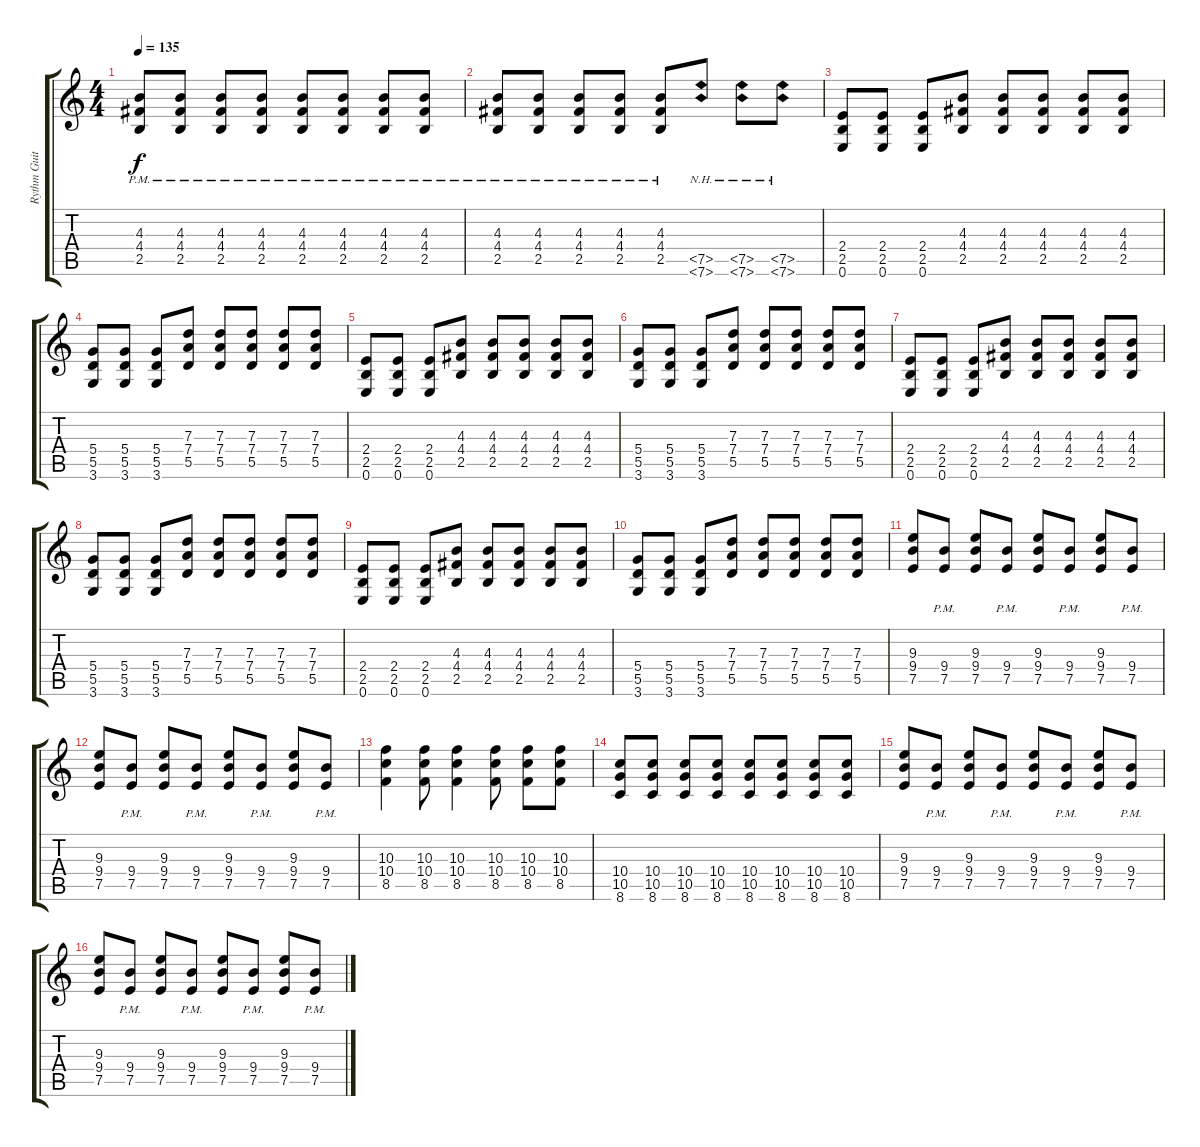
\track ("Rythm Guitar" "Rythm Guit") {instrument electricguitarmuted}
\staff {score tabs}
\tuning (E4 B3 G3 D3 A2 E2) {hide}
\ts (4 4)
\tempo 135
\clef g2
\ks c
(4.3{pm} 4.4{pm} 2.5{pm}).8{dy f} (4.3{pm} 4.4{pm} 2.5{pm}).8 (4.3{pm} 4.4{pm} 2.5{pm}).8 (4.3{pm} 4.4{pm} 2.5{pm}).8 (4.3{pm} 4.4{pm} 2.5{pm}).8 (4.3{pm} 4.4{pm} 2.5{pm}).8 (4.3{pm} 4.4{pm} 2.5{pm}).8 (4.3{pm} 4.4{pm} 2.5{pm}).8 |
(4.3{pm} 4.4{pm} 2.5{pm}).8 (4.3{pm} 4.4{pm} 2.5{pm}).8 (4.3{pm} 4.4{pm} 2.5{pm}).8 (4.3{pm} 4.4{pm} 2.5{pm}).8 (4.3{pm} 4.4{pm} 2.5{pm}).8 (7.5{nh} 7.6{nh}).8{instrument distortionguitar} (7.5{nh} 7.6{nh}).8 (7.5{nh} 7.6{nh}).8 |
(2.4 2.5 0.6).8 (2.4 2.5 0.6).8 (2.4 2.5 0.6).8 (4.3 4.4 2.5).8 (4.3 4.4 2.5).8 (4.3 4.4 2.5).8 (4.3 4.4 2.5).8 (4.3 4.4 2.5).8 |
(5.4 5.5 3.6).8 (5.4 5.5 3.6).8 (5.4 5.5 3.6).8 (7.3 7.4 5.5).8 (7.3 7.4 5.5).8 (7.3 7.4 5.5).8 (7.3 7.4 5.5).8 (7.3 7.4 5.5).8 |
(2.4 2.5 0.6).8 (2.4 2.5 0.6).8 (2.4 2.5 0.6).8 (4.3 4.4 2.5).8 (4.3 4.4 2.5).8 (4.3 4.4 2.5).8 (4.3 4.4 2.5).8 (4.3 4.4 2.5).8 |
(5.4 5.5 3.6).8 (5.4 5.5 3.6).8 (5.4 5.5 3.6).8 (7.3 7.4 5.5).8 (7.3 7.4 5.5).8 (7.3 7.4 5.5).8 (7.3 7.4 5.5).8 (7.3 7.4 5.5).8 |
(2.4 2.5 0.6).8 (2.4 2.5 0.6).8 (2.4 2.5 0.6).8 (4.3 4.4 2.5).8 (4.3 4.4 2.5).8 (4.3 4.4 2.5).8 (4.3 4.4 2.5).8 (4.3 4.4 2.5).8 |
(5.4 5.5 3.6).8 (5.4 5.5 3.6).8 (5.4 5.5 3.6).8 (7.3 7.4 5.5).8 (7.3 7.4 5.5).8 (7.3 7.4 5.5).8 (7.3 7.4 5.5).8 (7.3 7.4 5.5).8 |
(2.4 2.5 0.6).8 (2.4 2.5 0.6).8 (2.4 2.5 0.6).8 (4.3 4.4 2.5).8 (4.3 4.4 2.5).8 (4.3 4.4 2.5).8 (4.3 4.4 2.5).8 (4.3 4.4 2.5).8 |
(5.4 5.5 3.6).8 (5.4 5.5 3.6).8 (5.4 5.5 3.6).8 (7.3 7.4 5.5).8 (7.3 7.4 5.5).8 (7.3 7.4 5.5).8 (7.3 7.4 5.5).8 (7.3 7.4 5.5).8 |
(9.3 9.4 7.5).8 (9.4{pm} 7.5{pm}).8 (9.3 9.4 7.5).8 (9.4{pm} 7.5{pm}).8 (9.3 9.4 7.5).8 (9.4{pm} 7.5{pm}).8 (9.3 9.4 7.5).8 (9.4{pm} 7.5{pm}).8 |
(9.3 9.4 7.5).8 (9.4{pm} 7.5{pm}).8 (9.3 9.4 7.5).8 (9.4{pm} 7.5{pm}).8 (9.3 9.4 7.5).8 (9.4{pm} 7.5{pm}).8 (9.3 9.4 7.5).8 (9.4{pm} 7.5{pm}).8 |
(10.3 10.4 8.5).4 (10.3 10.4 8.5).8 (10.3 10.4 8.5).4 (10.3 10.4 8.5).8 (10.3 10.4 8.5).8 (10.3 10.4 8.5).8 |
(10.4 10.5 8.6).8 (10.4 10.5 8.6).8 (10.4 10.5 8.6).8 (10.4 10.5 8.6).8 (10.4 10.5 8.6).8 (10.4 10.5 8.6).8 (10.4 10.5 8.6).8 (10.4 10.5 8.6).8 |
(9.3 9.4 7.5).8 (9.4{pm} 7.5{pm}).8 (9.3 9.4 7.5).8 (9.4{pm} 7.5{pm}).8 (9.3 9.4 7.5).8 (9.4{pm} 7.5{pm}).8 (9.3 9.4 7.5).8 (9.4{pm} 7.5{pm}).8 |
(9.3 9.4 7.5).8 (9.4{pm} 7.5{pm}).8 (9.3 9.4 7.5).8 (9.4{pm} 7.5{pm}).8 (9.3 9.4 7.5).8 (9.4{pm} 7.5{pm}).8 (9.3 9.4 7.5).8 (9.4{pm} 7.5{pm}).8
